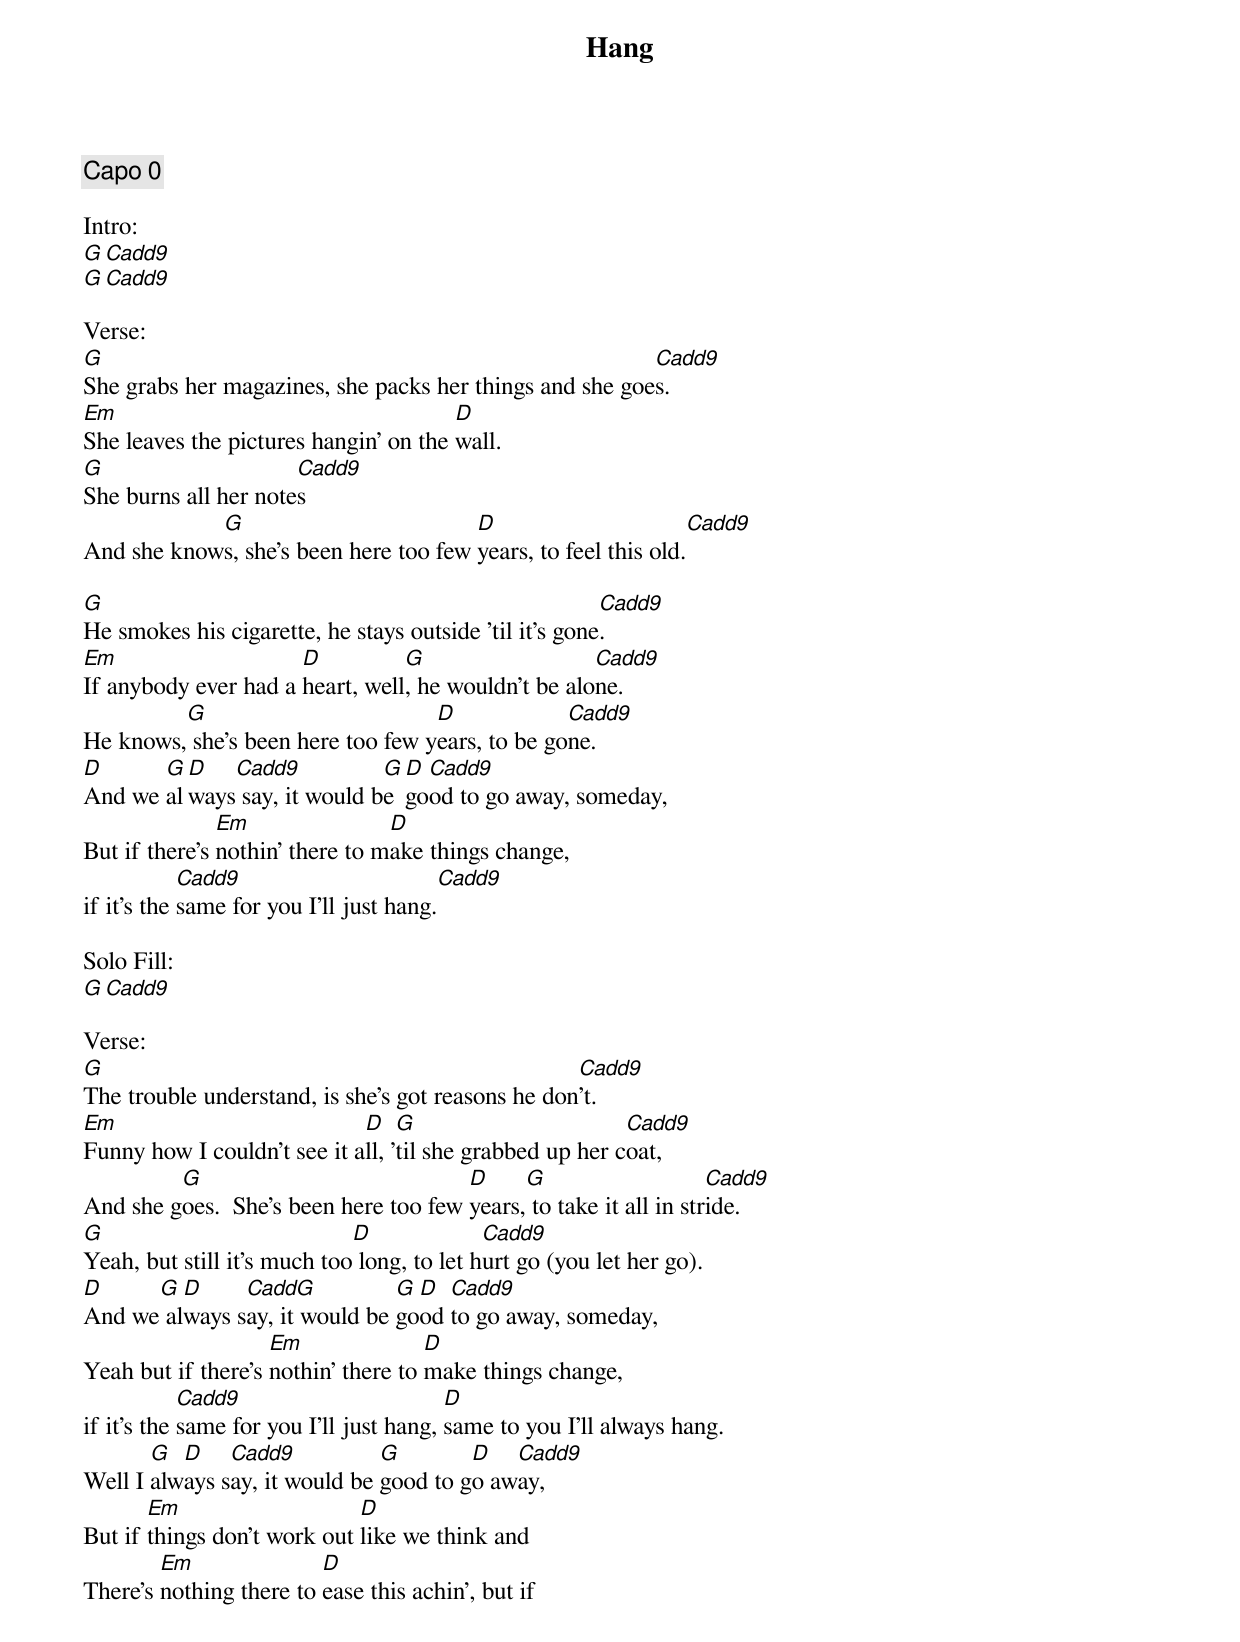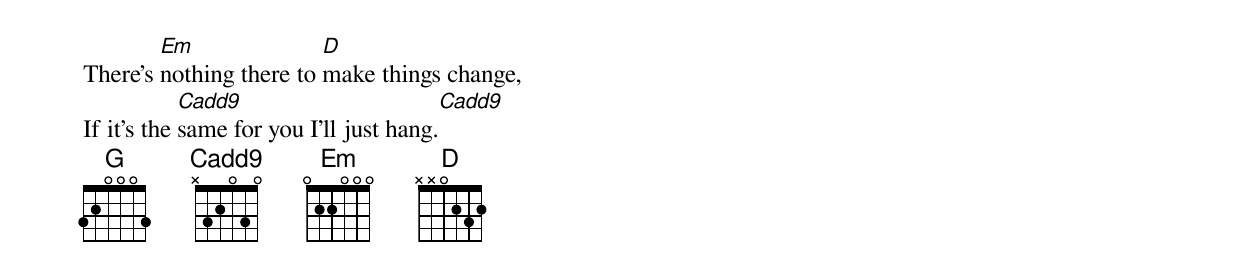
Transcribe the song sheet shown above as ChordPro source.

{title:Hang}
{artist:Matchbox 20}
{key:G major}
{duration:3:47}
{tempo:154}
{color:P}

{comment: Capo 0}

Intro:
[G][Cadd9]
[G][Cadd9]

Verse:
[G]She grabs her magazines, she packs her things and she goe[Cadd9]s.
[Em]She leaves the pictures hangin' on the [D]wall.
[G]She burns all her note[Cadd9]s
And she know[G]s, she's been here too few [D]years, to feel this old.[Cadd9]

[G]He smokes his cigarette, he stays outside 'til it's gone[Cadd9].
[Em]If anybody ever had a [D]heart, well[G], he wouldn't be alo[Cadd9]ne.
He knows,[G] she's been here too few y[D]ears, to be go[Cadd9]ne.
[D]And we [G]al[D]ways[Cadd9] say, it would b[G]e [D]go[Cadd9]od to go away, someday,
But if there's [Em]nothin' there to m[D]ake things change,
if it's the [Cadd9]same for you I'll just hang.[Cadd9]

Solo Fill:
[G][Cadd9]

Verse:
[G]The trouble understand, is she's got reasons he don[Cadd9]'t.
[Em]Funny how I couldn't see it a[D]ll, '[G]til she grabbed up her c[Cadd9]oat,
And she g[G]oes.  She's been here too few [D]years,[G] to take it all in str[Cadd9]ide.
[G]Yeah, but still it's much too[D] long, to let h[Cadd9]urt go (you let her go).
[D]And we[G] al[D]ways s[CaddG]ay, it would be [G]go[D]od [Cadd9]to go away, someday,
Yeah but if there's [Em]nothin' there to [D]make things change,
if it's the [Cadd9]same for you I'll just hang, [D]same to you I'll always hang.
Well I [G]alw[D]ays s[Cadd9]ay, it would be [G]good to g[D]o aw[Cadd9]ay,
But if [Em]things don't work out [D]like we think and
There's [Em]nothing there to [D]ease this achin', but if
There's [Em]nothing there to [D]make things change,
If it's the [Cadd9]same for you I'll just hang.[Cadd9]
